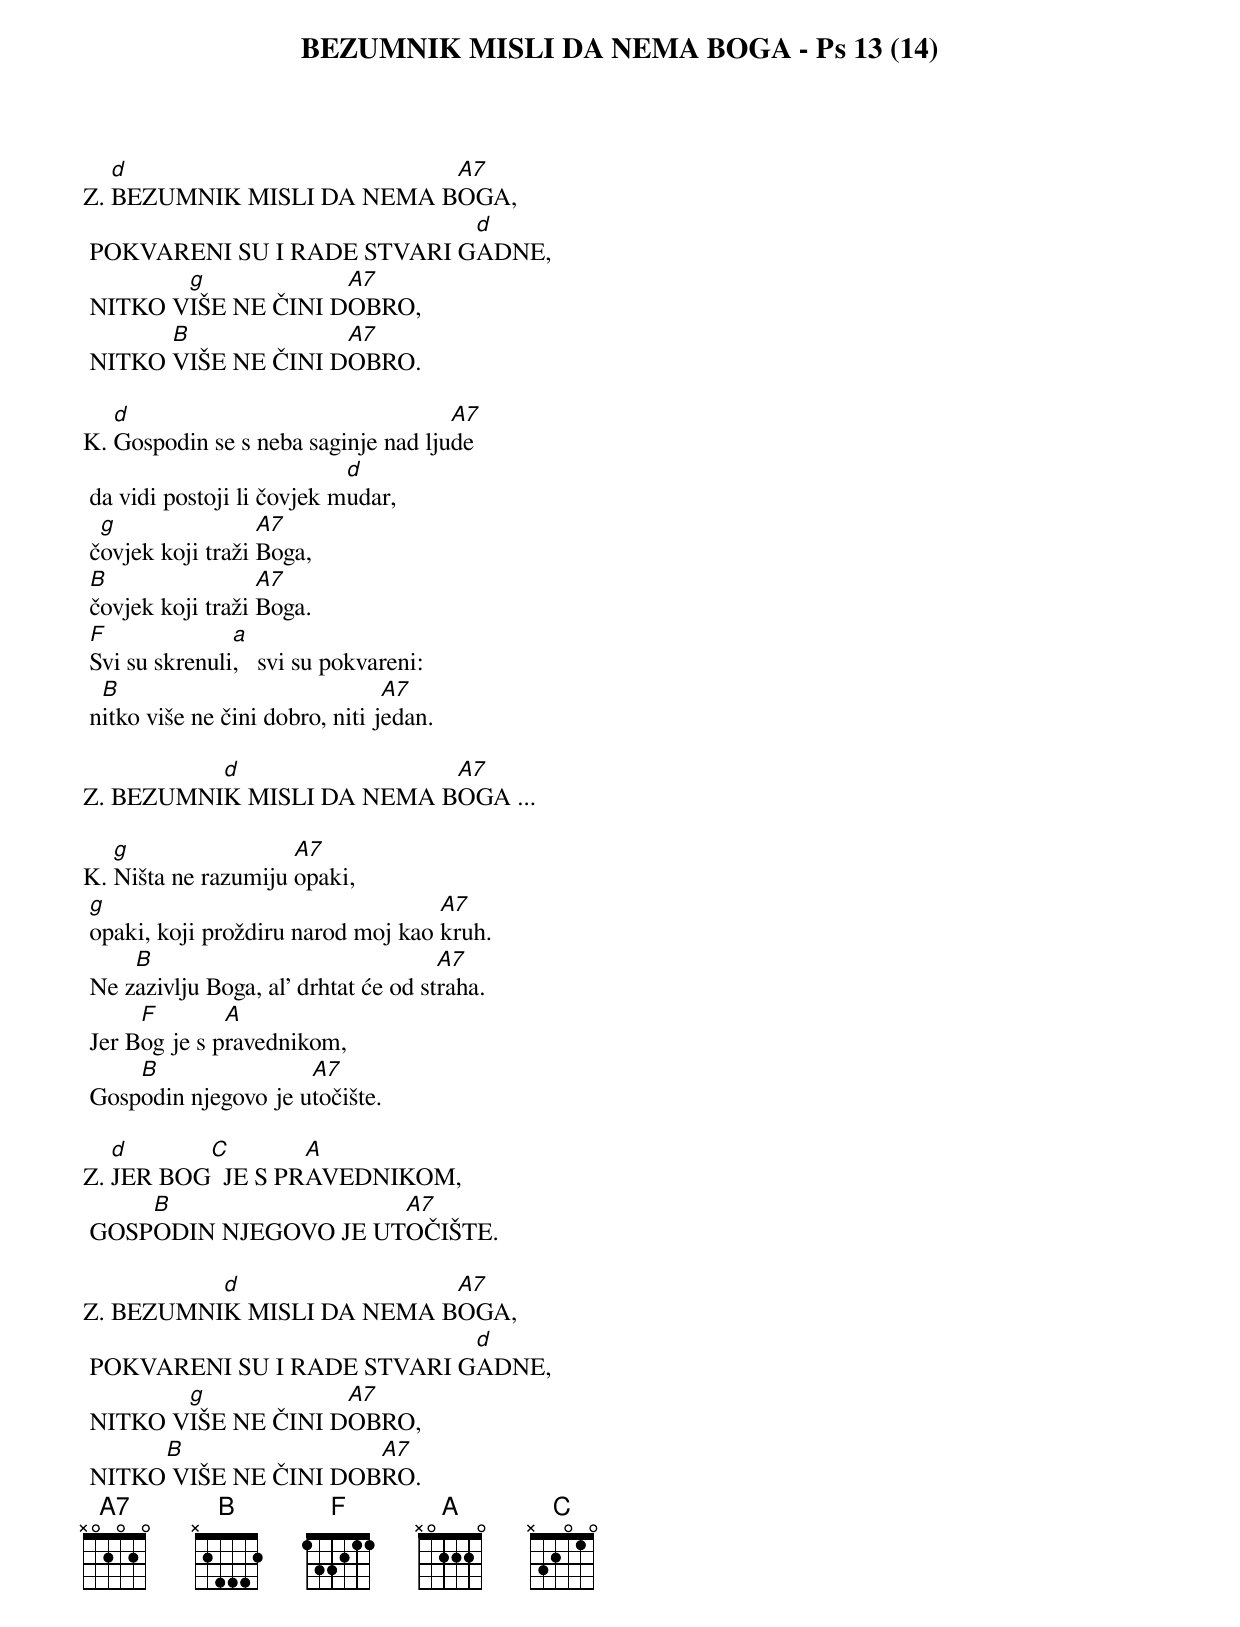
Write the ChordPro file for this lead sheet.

{title: BEZUMNIK MISLI DA NEMA BOGA - Ps 13 (14)}

Z.	[d]BEZUMNIK MISLI DA NEMA B[A7]OGA,
	POKVARENI SU I RADE STVARI G[d]ADNE,
	NITKO V[g]IŠE NE ČINI D[A7]OBRO,
	NITKO [B]VIŠE NE ČINI D[A7]OBRO.

K.	[d]Gospodin se s neba saginje nad lju[A7]de
	da vidi postoji li čovjek m[d]udar,
	č[g]ovjek koji traži [A7]Boga,
	[B]čovjek koji traži [A7]Boga.
	[F]Svi su skrenuli[a],   svi su pokvareni:
	n[B]itko više ne čini dobro, niti j[A7]edan.

Z.	BEZUMNI[d]K MISLI DA NEMA B[A7]OGA ...

K.	[g]Ništa ne razumiju [A7]opaki,
	[g]opaki, koji proždiru narod moj kao [A7]kruh.
	Ne z[B]azivlju Boga, al’ drhtat će od st[A7]raha.
	Jer B[F]og je s p[A]ravednikom,
	Gosp[B]odin njegovo je u[A7]točište.

Z.	[d]JER BOG[C]  JE S PR[A]AVEDNIKOM,
	GOSP[B]ODIN NJEGOVO JE UT[A7]OČIŠTE.

Z.	BEZUMNI[d]K MISLI DA NEMA B[A7]OGA,
	POKVARENI SU I RADE STVARI G[d]ADNE,
	NITKO V[g]IŠE NE ČINI D[A7]OBRO,
	NITKO[B] VIŠE NE ČINI DOB[A7]RO.
